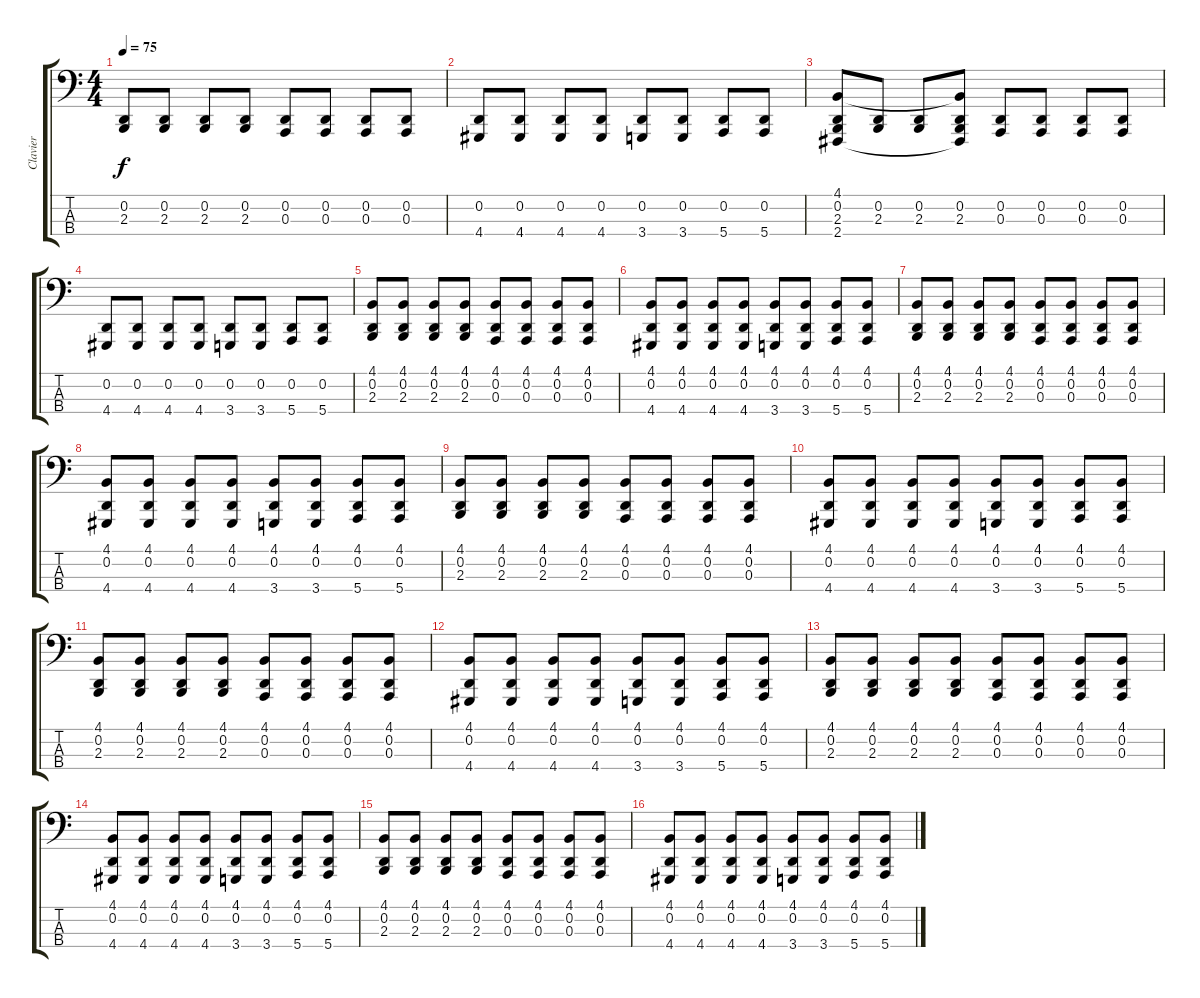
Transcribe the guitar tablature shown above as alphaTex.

\track ("Clavier" "Clavier") {instrument lead8bassandlead}
\staff {score tabs}
\tuning (G2 D2 A1 E1) {hide}
\ts (4 4)
\tempo 75
\clef f4
\ks c
(0.2 2.3).8{dy f} (0.2 2.3).8 (0.2 2.3).8 (0.2 2.3).8 (0.2 0.3).8 (0.2 0.3).8 (0.2 0.3).8 (0.2 0.3).8 |
(0.2 4.4).8 (0.2 4.4).8 (0.2 4.4).8 (0.2 4.4).8 (0.2 3.4).8 (0.2 3.4).8 (0.2 5.4).8 (0.2 5.4).8 |
(4.1 0.2 2.3 2.4).8 (0.2 2.3).8 (0.2 2.3).8 (4.1{t} 0.2 2.3 2.4{t}).8 (0.2 0.3).8 (0.2 0.3).8 (0.2 0.3).8 (0.2 0.3).8 |
(0.2 4.4).8 (0.2 4.4).8 (0.2 4.4).8 (0.2 4.4).8 (0.2 3.4).8 (0.2 3.4).8 (0.2 5.4).8 (0.2 5.4).8 |
(4.1 0.2 2.3).8 (4.1 0.2 2.3).8 (4.1 0.2 2.3).8 (4.1 0.2 2.3).8 (4.1 0.2 0.3).8 (4.1 0.2 0.3).8 (4.1 0.2 0.3).8 (4.1 0.2 0.3).8 |
(4.1 0.2 4.4).8 (4.1 0.2 4.4).8 (4.1 0.2 4.4).8 (4.1 0.2 4.4).8 (4.1 0.2 3.4).8 (4.1 0.2 3.4).8 (4.1 0.2 5.4).8 (4.1 0.2 5.4).8 |
(4.1 0.2 2.3).8 (4.1 0.2 2.3).8 (4.1 0.2 2.3).8 (4.1 0.2 2.3).8 (4.1 0.2 0.3).8 (4.1 0.2 0.3).8 (4.1 0.2 0.3).8 (4.1 0.2 0.3).8 |
(4.1 0.2 4.4).8 (4.1 0.2 4.4).8 (4.1 0.2 4.4).8 (4.1 0.2 4.4).8 (4.1 0.2 3.4).8 (4.1 0.2 3.4).8 (4.1 0.2 5.4).8 (4.1 0.2 5.4).8 |
(4.1 0.2 2.3).8 (4.1 0.2 2.3).8 (4.1 0.2 2.3).8 (4.1 0.2 2.3).8 (4.1 0.2 0.3).8 (4.1 0.2 0.3).8 (4.1 0.2 0.3).8 (4.1 0.2 0.3).8 |
(4.1 0.2 4.4).8 (4.1 0.2 4.4).8 (4.1 0.2 4.4).8 (4.1 0.2 4.4).8 (4.1 0.2 3.4).8 (4.1 0.2 3.4).8 (4.1 0.2 5.4).8 (4.1 0.2 5.4).8 |
(4.1 0.2 2.3).8 (4.1 0.2 2.3).8 (4.1 0.2 2.3).8 (4.1 0.2 2.3).8 (4.1 0.2 0.3).8 (4.1 0.2 0.3).8 (4.1 0.2 0.3).8 (4.1 0.2 0.3).8 |
(4.1 0.2 4.4).8 (4.1 0.2 4.4).8 (4.1 0.2 4.4).8 (4.1 0.2 4.4).8 (4.1 0.2 3.4).8 (4.1 0.2 3.4).8 (4.1 0.2 5.4).8 (4.1 0.2 5.4).8 |
(4.1 0.2 2.3).8 (4.1 0.2 2.3).8 (4.1 0.2 2.3).8 (4.1 0.2 2.3).8 (4.1 0.2 0.3).8 (4.1 0.2 0.3).8 (4.1 0.2 0.3).8 (4.1 0.2 0.3).8 |
(4.1 0.2 4.4).8 (4.1 0.2 4.4).8 (4.1 0.2 4.4).8 (4.1 0.2 4.4).8 (4.1 0.2 3.4).8 (4.1 0.2 3.4).8 (4.1 0.2 5.4).8 (4.1 0.2 5.4).8 |
(4.1 0.2 2.3).8 (4.1 0.2 2.3).8 (4.1 0.2 2.3).8 (4.1 0.2 2.3).8 (4.1 0.2 0.3).8 (4.1 0.2 0.3).8 (4.1 0.2 0.3).8 (4.1 0.2 0.3).8 |
(4.1 0.2 4.4).8 (4.1 0.2 4.4).8 (4.1 0.2 4.4).8 (4.1 0.2 4.4).8 (4.1 0.2 3.4).8 (4.1 0.2 3.4).8 (4.1 0.2 5.4).8 (4.1 0.2 5.4).8
